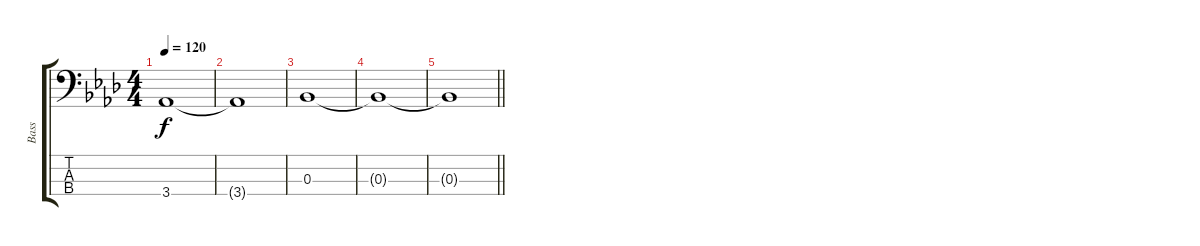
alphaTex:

\track ("Bass" "Bass") {instrument electricbassfinger}
\staff {score tabs}
\tuning (Ab2 Eb2 Bb1 F1) {hide}
\ts (4 4)
\tempo 120
\clef f4
\ks fminor
3.4.1{dy f} |
3.4{t}.1 |
0.3.1 |
0.3{t}.1 |
\barLineRight lightlight
0.3{t}.1
